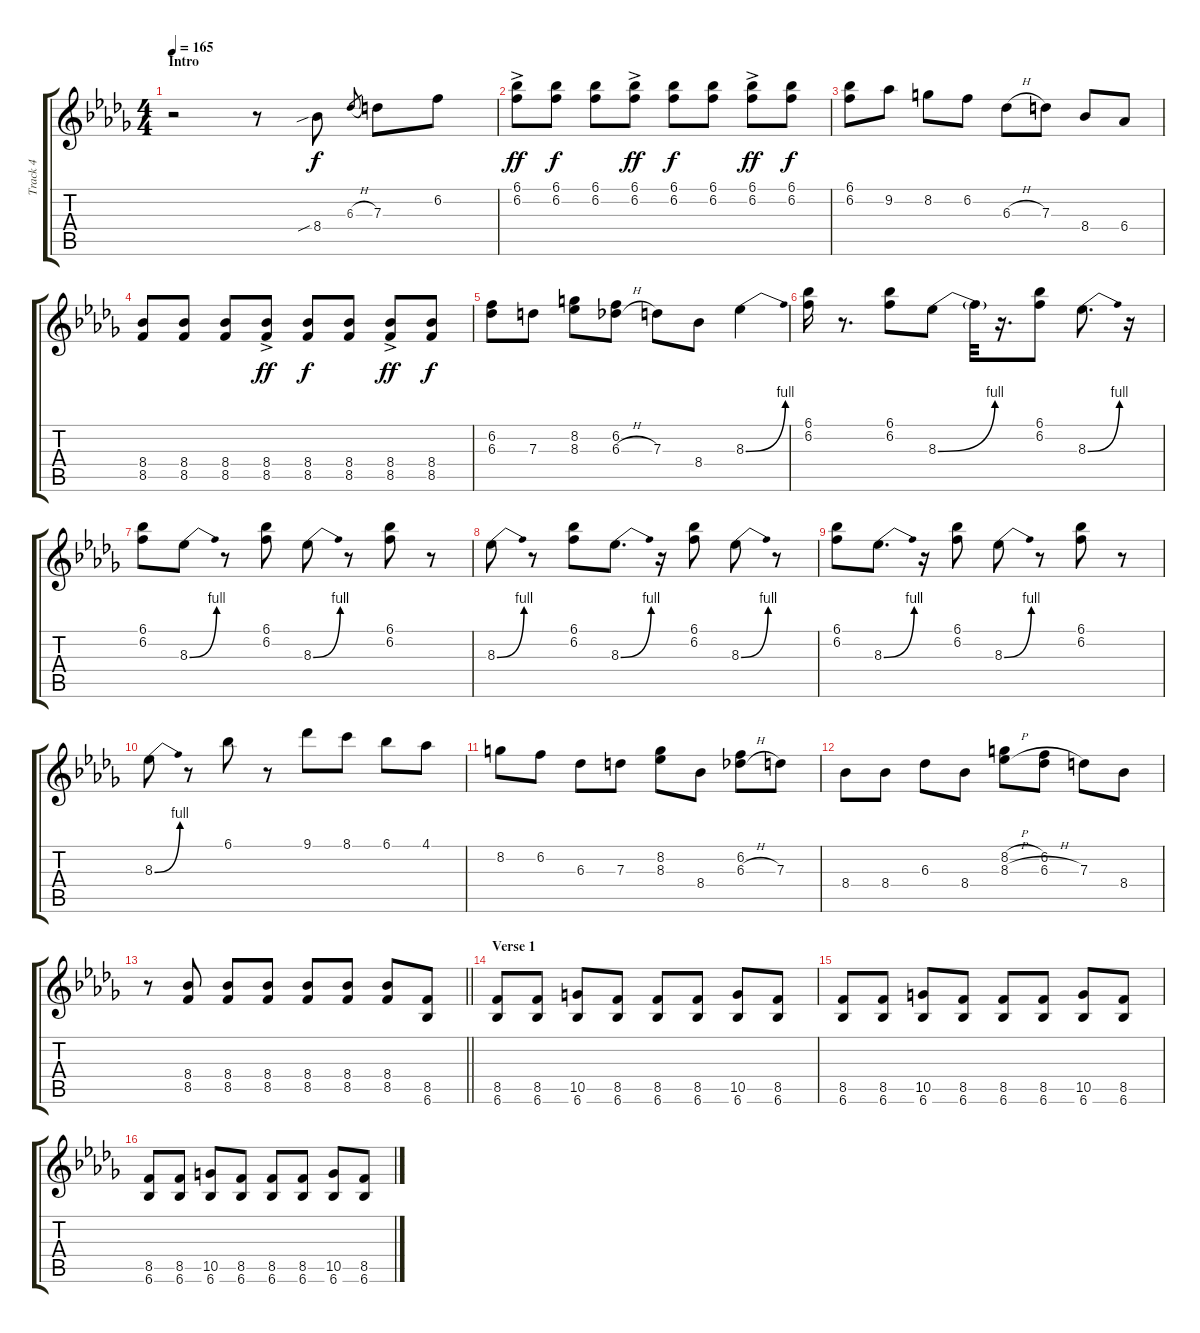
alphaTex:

\track ("Track 4" "Track 4") {instrument overdrivenguitar}
\staff {score tabs}
\tuning (E4 B3 G3 D3 A2 E2) {hide}
\ts (4 4)
\section ("" "Intro")
\tempo 165
\clef g2
\ks bbminor
r.2{dy f instrument overdrivenguitar} r.8 8.4{sib}.8 6.3{h}.8{gr} 7.3.8 6.2.8 |
(6.1{ac} 6.2{ac}).8{dy ff} (6.1 6.2).8{dy f} (6.1 6.2).8 (6.1{ac} 6.2{ac}).8{dy ff} (6.1 6.2).8{dy f} (6.1 6.2).8 (6.1{ac} 6.2{ac}).8{dy ff} (6.1 6.2).8{dy f} |
(6.1 6.2).8 9.2.8 8.2.8 6.2.8 6.3{h}.8 7.3.8 8.4.8 6.4.8 |
(8.4 8.5).8 (8.4 8.5).8 (8.4 8.5).8 (8.4{ac} 8.5{ac}).8{dy ff} (8.4 8.5).8{dy f} (8.4 8.5).8 (8.4{ac} 8.5{ac}).8{dy ff} (8.4 8.5).8{dy f} |
(6.2 6.3).8 7.3.8 (8.2 8.3).8 (6.2 6.3{h}).8 7.3.8 8.4.8 8.3{be (bend 0 0 60 4)}.4 |
(6.1 6.2).16 r.8{d} (6.1 6.2).8 8.3{be (bend 0 0 60 4)}.8 8.3{t}.32 r.16{d} (6.1 6.2).8 8.3{be (bend 0 0 60 4)}.8{d} r.16 |
(6.1 6.2).8 8.3{be (bend 0 0 60 4)}.8 r.8 (6.1 6.2).8 8.3{be (bend 0 0 60 4)}.8 r.8 (6.1 6.2).8 r.8 |
8.3{be (bend 0 0 60 4)}.8 r.8 (6.1 6.2).8 8.3{be (bend 0 0 60 4)}.8{d} r.16 (6.1 6.2).8 8.3{be (bend 0 0 60 4)}.8 r.8 |
(6.1 6.2).8 8.3{be (bend 0 0 60 4)}.8{d} r.16 (6.1 6.2).8 8.3{be (bend 0 0 60 4)}.8 r.8 (6.1 6.2).8 r.8 |
8.3{be (bend 0 0 60 4)}.8 r.8 6.1.8 r.8 9.1.8 8.1.8 6.1.8 4.1.8 |
8.2.8 6.2.8 6.3.8 7.3.8 (8.2 8.3).8 8.4.8 (6.2 6.3{h}).8 7.3.8 |
8.4.8 8.4.8 6.3.8 8.4.8 (8.2{h} 8.3{h}).8 (6.2 6.3{h}).8 7.3.8 8.4.8 |
\barLineRight lightlight
r.8 (8.4 8.5).8 (8.4 8.5).8 (8.4 8.5).8 (8.4 8.5).8 (8.4 8.5).8 (8.4 8.5).8 (8.5 6.6).8 |
\section ("" "Verse 1")
(8.5 6.6).8 (8.5 6.6).8 (10.5 6.6).8 (8.5 6.6).8 (8.5 6.6).8 (8.5 6.6).8 (10.5 6.6).8 (8.5 6.6).8 |
(8.5 6.6).8 (8.5 6.6).8 (10.5 6.6).8 (8.5 6.6).8 (8.5 6.6).8 (8.5 6.6).8 (10.5 6.6).8 (8.5 6.6).8 |
(8.5 6.6).8 (8.5 6.6).8 (10.5 6.6).8 (8.5 6.6).8 (8.5 6.6).8 (8.5 6.6).8 (10.5 6.6).8 (8.5 6.6).8
